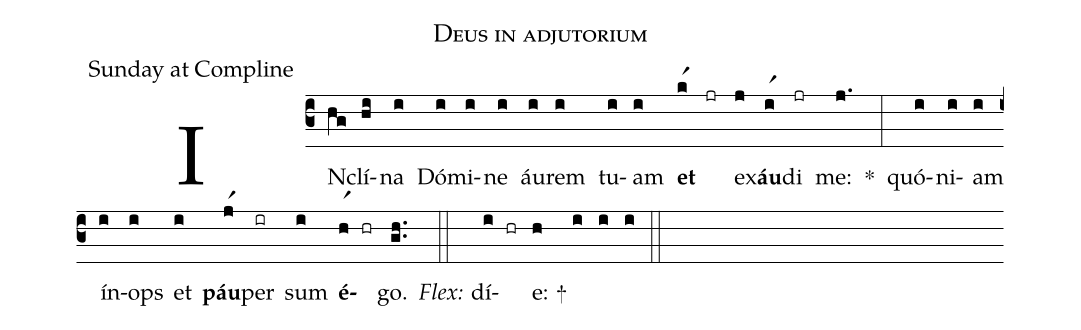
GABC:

name:Deus in adjutorium;
office-part:Sunday at Compline;
%%
(c3) IN(hg)clí(hi)na(i) Dó(i)mi(i)ne(i) áu(i)rem(i) tu(i)am(i)
    <b>et</b>(kr1) (jr) ex(j)<b>áu</b>(ir1)di(jr) me:(j.) *(:)
quó(i)ni(i)am(i) ín(i)ops(i) et(i) <b>páu</b>(jr1)per(ir) sum(i)
    <b>é</b>(hr1)(hr)go.(g.h.) (::)
<i>Flex:</i> d{í}(i)(hr){e}: +(h) (i) (i) (i) (::)
